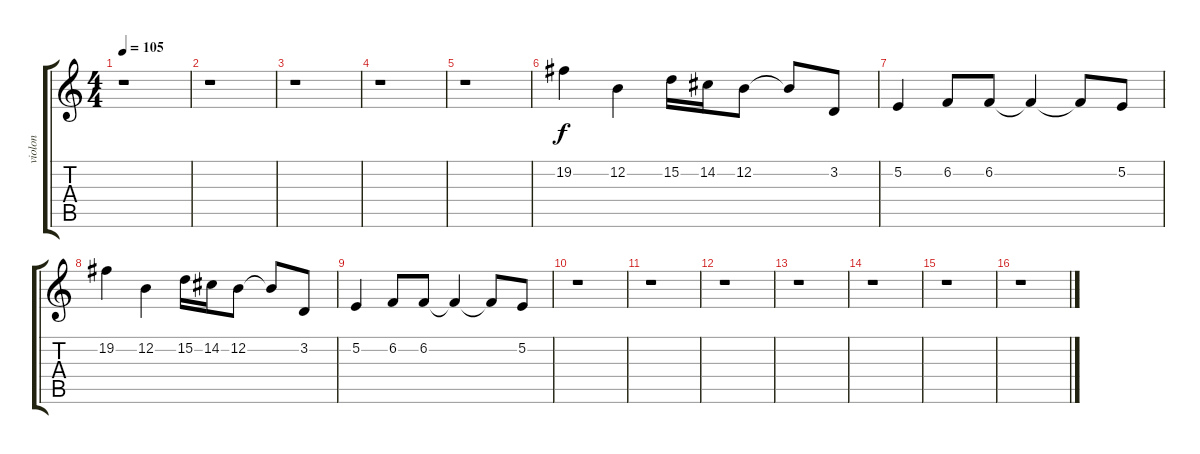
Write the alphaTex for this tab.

\track ("violon" "violon") {instrument viola}
\staff {score tabs}
\tuning (E4 B3 G3 D3 A2 E2) {hide}
\ts (4 4)
\tempo 105
\clef g2
\ks c
r.1{dy f} |
r.1 |
r.1 |
r.1 |
r.1 |
19.2.4 12.2.4 15.2.16 14.2.16 12.2.8 12.2{t}.8 3.2.8 |
5.2.4 6.2.8 6.2.8 6.2{t}.4 6.2{t}.8 5.2.8 |
19.2.4 12.2.4 15.2.16 14.2.16 12.2.8 12.2{t}.8 3.2.8 |
5.2.4 6.2.8 6.2.8 6.2{t}.4 6.2{t}.8 5.2.8 |
r.1 |
r.1 |
r.1 |
r.1 |
r.1 |
r.1 |
r.1
